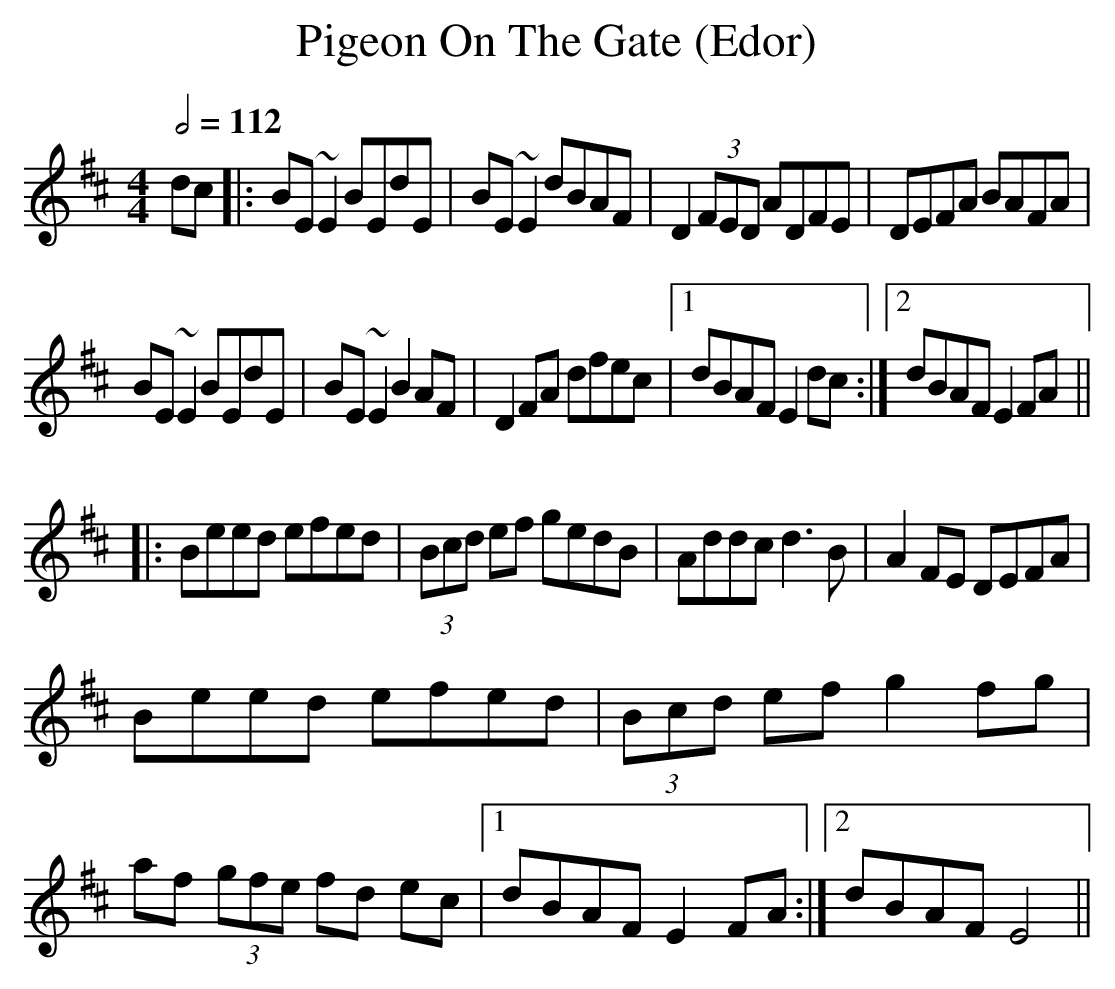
X:1
T:Pigeon On The Gate (Edor)
Q:1/2=112
M:4/4
L:1/8
K:Edor
dc|:BE ~E2 BEdE|BE ~E2 dBAF|D2 (3FED ADFE|DEFA BAFA|
BE ~E2 BEdE|BE ~E2 B2 AF|D2 FA dfec|1dBAF E2dc:|2dBAF E2FA||
|:Beed efed|(3Bcd ef gedB|Addc d3 B|A2 FE DEFA|
Beed efed|(3Bcd ef g2 fg|af (3gfe fd ec|1dBAF E2FA:|2dBAF E4||
